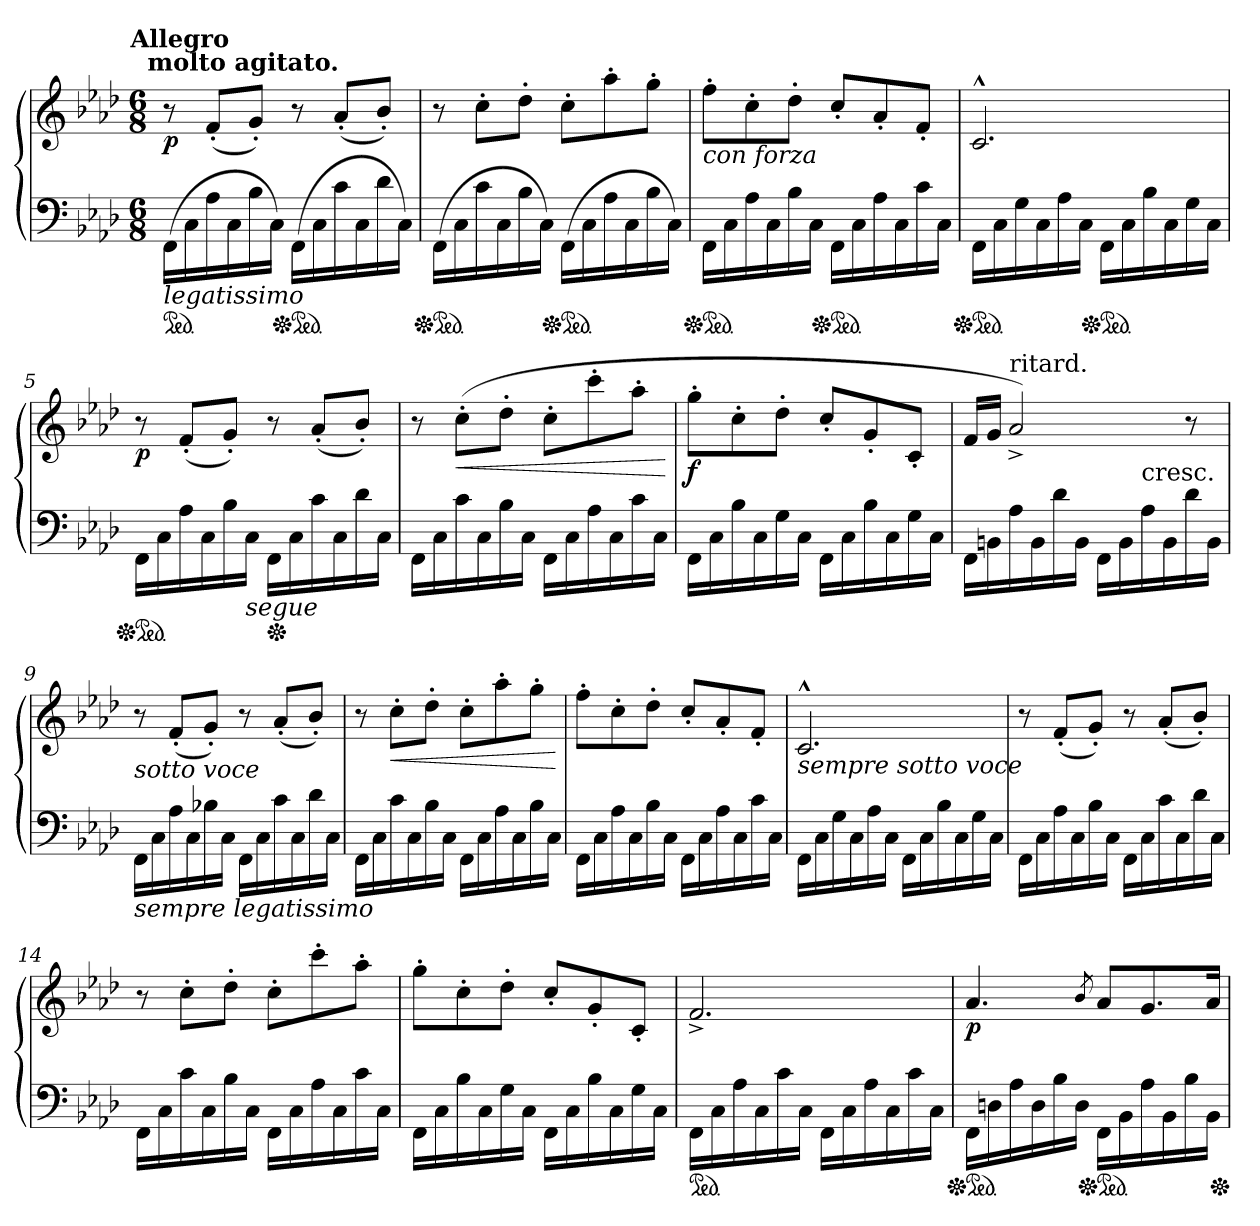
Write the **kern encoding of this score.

**kern	**kern	**dynam
*part1	*part1	*part1
*staff2	*staff1	*staff1/2
*clefF4	*clefG2	*
*k[b-e-a-d-]	*k[b-e-a-d-]	*
*f:	*f:	*
!!LO:TX:omd:t=Allegro\n                molto agitato.
*M6/8	*M6/8	*
*MM144	*MM144	*
*ped	*	*
=1	=1	=1
!LO:TX:b:i:t=legatissimo	!	!
!	!	!LO:DY:b
(>16FF\LL	8r	p
16C\	.	.
16A-\	(<8f'</L	.
16C\	.	.
16B-\	8g'</J)	.
16C\JJ)	.	.
*Xped	*	*
*ped	*	*
(>16FF\LL	8r	.
16C\	.	.
16c\	(<8a-'</L	.
16C\	.	.
16d-\	8b-'</J)	.
16C\JJ)	.	.
=2	=2	=2
*Xped	*	*
*ped	*	*
!	!	!LO:DY:b
(16FF\LL	8r	cresc.
16C\	.	.
16c\	8cc'>\L	.
16C\	.	.
16B-\	8dd-'>\J	.
16C\JJ)	.	.
*Xped	*	*
*ped	*	*
(16FF\LL	8cc'>\L	.
16C\	.	.
16A-\	8aa-'>\	.
16C\	.	.
16B-\	8gg'>\J	.
16C\JJ)	.	.
=3	=3	=3
*Xped	*	*
*ped	*	*
!	!LO:TX:b:i:t=con forza	!
16FF\LL	8ff'>\L	.
16C\	.	.
16A-\	8cc'>\	.
16C\	.	.
16B-\	8dd-'>\J	.
16C\JJ	.	.
*Xped	*	*
*ped	*	*
16FF\LL	8cc'>/L	.
16C\	.	.
16A-\	8a-'>/	.
16C\	.	.
16c\	8f'>/J	.
16C\JJ	.	.
=4	=4	=4
*Xped	*	*
*ped	*	*
16FF\LL	2.c^^>/	.
16C\	.	.
16G\	.	.
16C\	.	.
16A-\	.	.
16C\JJ	.	.
*Xped	*	*
*ped	*	*
16FF\LL	.	.
16C\	.	.
16B-\	.	.
16C\	.	.
16G\	.	.
16C\JJ	.	.
=5	=5	=5
*Xped	*	*
*ped	*	*
!	!	!LO:DY:b
16FF\LL	8r	p
16C\	.	.
16A-\	(8f'</L	.
16C\	.	.
16B-\	8g'</J)	.
!LO:TX:b:i:t=segue	!	!
16C\JJ	.	.
*Xped	*	*
16FF\LL	8r	.
16C\	.	.
16c\	(8a-'</L	.
16C\	.	.
16d-\	8b-'</J)	.
16C\JJ	.	.
=6	=6	=6
16FF\LL	8r	.
16C\	.	.
!	!	!LO:HP:b
16c\	(>8cc'>\L	<
16C\	.	.
16B-\	8dd-'>\J	.
16C\JJ	.	.
16FF\LL	8cc'>\L	.
16C\	.	.
16A-\	8ccc'>\	.
16C\	.	.
16c\	8aa-'>\J	.
16C\JJ	.	.
.	.	[
=7	=7	=7
!	!	!LO:DY:b
16FF\LL	8gg'>\L	f
16C\	.	.
16B-\	8cc'>\	.
16C\	.	.
16G\	8dd-'>\J	.
16C\JJ	.	.
16FF\LL	8cc'</L	.
16C\	.	.
16B-\	8g'</	.
16C\	.	.
16G\	8c'</J	.
16C\JJ	.	.
=8	=8	=8
16FF\LL	16f/LL	.
16BBn\	16g/JJ	.
!	!LO:TX:a:t=ritard.	!
16A-\	2a-^>/)	.
16BB\	.	.
16d-\	.	.
16BB\JJ	.	.
16FF\LL	.	.
16BB\	.	.
!LO:TX:a:t=cresc.	!	!
16A-\	.	.
16BB\	.	.
16d-\	8r	.
16BB\JJ	.	.
=9	=9	=9
!	!LO:TX:b:i:t=sotto voce	!
!LO:TX:b:i:t=sempre legatissimo	!	!
16FF\LL	8r	.
16C\	.	.
16A-\	(8f'</L	.
16C\	.	.
16B-X\	8g'</J)	.
16C\JJ	.	.
16FF\LL	8r	.
16C\	.	.
16c\	(8a-'</L	.
16C\	.	.
16d-\	8b-'</J)	.
16C\JJ	.	.
=10	=10	=10
16FF\LL	8r	.
16C\	.	.
!	!	!LO:HP:b
16c\	8cc'>\L	<
16C\	.	.
16B-\	8dd-'>\J	.
16C\JJ	.	.
16FF\LL	8cc'>\L	.
16C\	.	.
16A-\	8aa-'>\	.
16C\	.	.
16B-\	8gg'>\J	.
16C\JJ	.	.
.	.	[
=11	=11	=11
16FF\LL	8ff'>\L	.
16C\	.	.
16A-\	8cc'>\	.
16C\	.	.
16B-\	8dd-'>\J	.
16C\JJ	.	.
16FF\LL	8cc'</L	.
16C\	.	.
16A-\	8a-'</	.
16C\	.	.
16c\	8f'</J	.
16C\JJ	.	.
=12	=12	=12
!	!LO:TX:b:i:t=sempre sotto voce	!
16FF\LL	2.c^^>/	.
16C\	.	.
16G\	.	.
16C\	.	.
16A-\	.	.
16C\JJ	.	.
16FF\LL	.	.
16C\	.	.
16B-\	.	.
16C\	.	.
16G\	.	.
16C\JJ	.	.
=13	=13	=13
16FF\LL	8r	.
16C\	.	.
16A-\	(8f'</L	.
16C\	.	.
16B-\	8g'</J)	.
16C\JJ	.	.
16FF\LL	8r	.
16C\	.	.
16c\	(8a-'</L	.
16C\	.	.
16d-\	8b-'</J)	.
16C\JJ	.	.
=14	=14	=14
16FF\LL	8r	.
16C\	.	.
16c\	8cc'>\L	.
16C\	.	.
16B-\	8dd-'>\J	.
16C\JJ	.	.
16FF\LL	8cc'>\L	.
16C\	.	.
16A-\	8ccc'>\	.
16C\	.	.
16c\	8aa-'>\J	.
16C\JJ	.	.
=15	=15	=15
16FF\LL	8gg'>\L	.
16C\	.	.
16B-\	8cc'>\	.
16C\	.	.
16G\	8dd-'>\J	.
16C\JJ	.	.
16FF\LL	8cc'>/L	.
16C\	.	.
16B-\	8g'>/	.
16C\	.	.
16G\	8c'>/J	.
16C\JJ	.	.
=16	=16	=16
*ped	*	*
16FF\LL	2.f^>/	.
16C\	.	.
16A-\	.	.
16C\	.	.
16c\	.	.
16C\JJ	.	.
16FF\LL	.	.
16C\	.	.
16A-\	.	.
16C\	.	.
16c\	.	.
16C\JJ	.	.
=17	=17	=17
*Xped	*	*
*ped	*	*
!	!	!LO:DY:b
16FF\LL	4.a-/	p
16Dn\	.	.
16A-\	.	.
16D\	.	.
16B-\	.	.
16D\JJ	.	.
.	8qb-/	.
*Xped	*	*
*ped	*	*
16FF\LL	8a-/L	.
16BB-\	.	.
16A-\	8.g/	.
16BB-\	.	.
16B-\	.	.
16BB-\JJ	16a-/Jk	.
*Xped	*	*
=	=	=
*-	*-	*-
